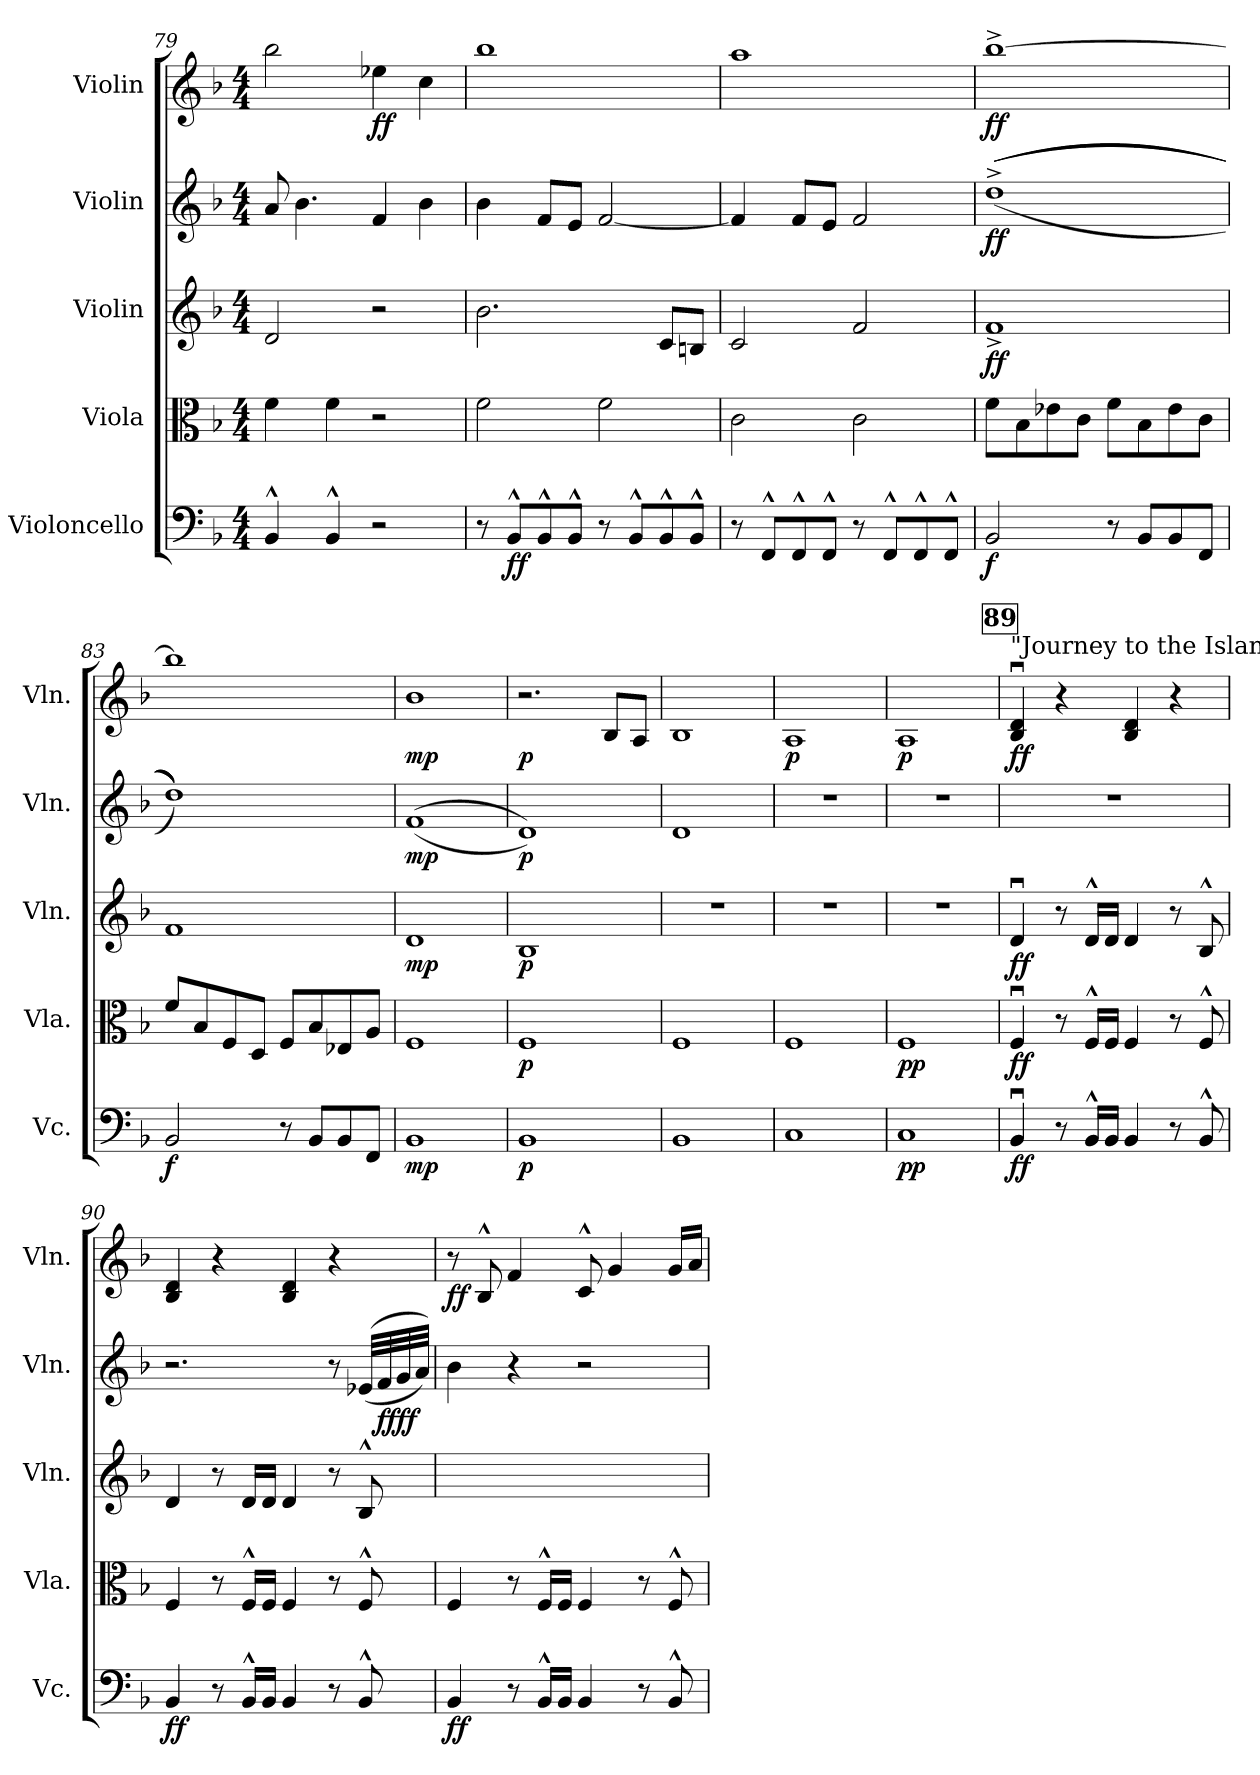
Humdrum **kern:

**kern	**dynam	**kern	**dynam	**kern	**dynam	**kern	**dynam	**kern	**dynam
*part5	*part5	*part4	*part4	*part3	*part3	*part2	*part2	*part1	*part1
*staff5	*staff5	*staff4	*staff4	*staff3	*staff3	*staff2	*staff2	*staff1	*staff1
*I"Violoncello	*	*I"Viola	*	*I"Violin	*	*I"Violin	*	*I"Violin	*
*I'Vc.	*	*I'Vla.	*	*I'Vln.	*	*I'Vln.	*	*I'Vln.	*
*clefF4	*	*clefC3	*	*clefG2	*	*clefG2	*	*clefG2	*
*k[b-]	*	*k[b-]	*	*k[b-]	*	*k[b-]	*	*k[b-]	*
*M4/4	*	*M4/4	*	*M4/4	*	*M4/4	*	*M4/4	*
=79	=79	=79	=79	=79	=79	=79	=79	=79	=79
4BB-^^/	.	4f\	.	2d/	.	8a/	.	2bb-\	.
.	.	.	.	.	.	4.b-\	.	.	.
4BB-^^/	.	4f\	.	.	.	.	.	.	.
!	!	!	!	!	!	!	!	!	!LO:DY:b
!	!	!	!	!	!	!	!	!	!LO:DY:n=1:b
2r	.	2r	.	2r	.	4f/	.	4ee-X\	f f
.	.	.	.	.	.	4b-\	.	4cc\	.
!!LO:PB:g=z
=80	=80	=80	=80	=80	=80	=80	=80	=80	=80
!	!	!	!LO:DY:b	!	!	!	!	!	!
!	!	!	!LO:DY:n=1:b	!	!	!	!	!	!
8r	.	2f\	mf mf	2.b-\	.	4b-\	.	1bb-	.
!	!LO:DY:b	!	!	!	!	!	!	!	!
!	!LO:DY:n=1:b	!	!	!	!	!	!	!	!
8BB-^^/L	f f	.	.	.	.	.	.	.	.
!	!	!	!	!	!	!	!LO:DY:b	!	!
!	!	!	!	!	!	!	!LO:DY:n=1:b	!	!
8BB-^^/	.	.	.	.	.	8f/L	mf mf	.	.
8BB-^^/J	.	.	.	.	.	8e/J	.	.	.
8r	.	2f\	.	.	.	[2f/	.	.	.
8BB-^^/L	.	.	.	.	.	.	.	.	.
8BB-^^/	.	.	.	8c/L	.	.	.	.	.
8BB-^^/J	.	.	.	8Bn/J	.	.	.	.	.
=81	=81	=81	=81	=81	=81	=81	=81	=81	=81
8r	.	2c\	.	2c/	.	4f/]	.	1aa	.
8FF^^/L	.	.	.	.	.	.	.	.	.
8FF^^/	.	.	.	.	.	8f/L	.	.	.
8FF^^/J	.	.	.	.	.	8e/J	.	.	.
8r	.	2c\	.	2f/	.	2f/	.	.	.
8FF^^/L	.	.	.	.	.	.	.	.	.
8FF^^/	.	.	.	.	.	.	.	.	.
8FF^^/J	.	.	.	.	.	.	.	.	.
=82	=82	=82	=82	=82	=82	=82	=82	=82	=82
!	!LO:DY:b	!	!LO:DY:b	!	!	!	!	!	!
!	!	!	!LO:DY:n=1:b	!	!LO:DY:b	!	!	!	!
!	!	!	!	!	!LO:DY:n=1:b	!	!LO:DY:b	!	!
!	!	!	!	!	!	!	!LO:DY:n=1:b	!	!LO:DY:b
!	!	!	!	!	!	!	!	!	!LO:DY:n=1:b
2BB-/	f	8f\L	mf mf	1f^	f f	((((1dd^	f f	[1bb-^	f f
.	.	8B-\	.	.	.	.	.	.	.
.	.	8e-X\	.	.	.	.	.	.	.
.	.	8c\J	.	.	.	.	.	.	.
8r	.	8f\L	.	.	.	.	.	.	.
8BB-/L	.	8B-\	.	.	.	.	.	.	.
8BB-/	.	8e-\	.	.	.	.	.	.	.
8FF/J	.	8c\J	.	.	.	.	.	.	.
=83	=83	=83	=83	=83	=83	=83	=83	=83	=83
!	!LO:DY:b	!	!LO:DY:b	!	!	!	!	!	!
!	!	!	!LO:DY:n=1:b	!	!LO:DY:b	!	!	!	!
!	!	!	!	!	!LO:DY:n=1:b	!	!LO:DY:b	!	!
!	!	!	!	!	!	!	!LO:DY:n=1:b	!	!LO:DY:b
!	!	!	!	!	!	!	!	!	!LO:DY:n=1:b
2BB-/	f	8f/L	mf mf	1f	mf mf	1dd))))	mf mf	1bb-]	mf mf
.	.	8B-/	.	.	.	.	.	.	.
.	.	8F/	.	.	.	.	.	.	.
.	.	8D/J	.	.	.	.	.	.	.
8r	.	8F/L	.	.	.	.	.	.	.
8BB-/L	.	8B-/	.	.	.	.	.	.	.
8BB-/	.	8E-X/	.	.	.	.	.	.	.
8FF/J	.	8A/J	.	.	.	.	.	.	.
=84	=84	=84	=84	=84	=84	=84	=84	=84	=84
!	!LO:DY:b	!	!	!	!LO:DY:b	!	!LO:DY:b	!	!LO:DY:b
1BB-	mp	1F	.	1d	mp	((1f	mp	1b-	mp
=85	=85	=85	=85	=85	=85	=85	=85	=85	=85
*	*	*	*	*	*	*	*	*MM85	*
!	!LO:DY:b	!	!LO:DY:b	!	!LO:DY:b	!	!LO:DY:b	!	!LO:DY:b
1BB-	p	1F	p	1B-	p	1d))	p	2.r	p
.	.	.	.	.	.	.	.	8B-/L	.
.	.	.	.	.	.	.	.	8A/J	.
!!LO:LB:g=z
=86	=86	=86	=86	=86	=86	=86	=86	=86	=86
1BB-	.	1F	.	1r	.	1d	.	1B-	.
=87	=87	=87	=87	=87	=87	=87	=87	=87	=87
!	!	!	!	!	!	!	!	!	!LO:DY:b
1C	.	1F	.	1r	.	1r	.	1A	p
=88	=88	=88	=88	=88	=88	=88	=88	=88	=88
!	!LO:DY:b	!	!LO:DY:b	!	!	!	!	!	!LO:DY:b
1C	pp	1F	pp	1r	.	1r	.	1A	p
!!LO:REH:place=s1:a:B:fs=14:t=89
=89	=89	=89	=89	=89	=89	=89	=89	=89	=89
!	!	!	!	!	!	!	!	!LO:TX:a:t="Journey to the Island"	!
!	!LO:DY:b	!	!LO:DY:b	!	!LO:DY:b	!	!	!	!LO:DY:b
4BB-u/	ff	4Fu/	ff	4du/	ff	1r	.	4B-/u 4d/u	ff
8r	.	8r	.	8r	.	.	.	4r	.
16BB-^^/LL	.	16F^^/LL	.	16d^^/LL	.	.	.	.	.
16BB-/JJ	.	16F/JJ	.	16d/JJ	.	.	.	.	.
4BB-/	.	4F/	.	4d/	.	.	.	4B-/ 4d/	.
8r	.	8r	.	8r	.	.	.	4r	.
8BB-^^/	.	8F^^/	.	8B-^^/	.	.	.	.	.
=90	=90	=90	=90	=90	=90	=90	=90	=90	=90
!	!LO:DY:b	!	!	!	!	!	!	!	!
4BB-/	ff	4F/	.	4d/	.	2.r	.	4B-/ 4d/	.
8r	.	8r	.	8r	.	.	.	4r	.
16BB-^^/LL	.	16F^^/LL	.	16d/LL	.	.	.	.	.
16BB-/JJ	.	16F/JJ	.	16d/JJ	.	.	.	.	.
4BB-/	.	4F/	.	4d/	.	.	.	4B-/ 4d/	.
8r	.	8r	.	8r	.	8r	.	4r	.
8BB-^^/	.	8F^^/	.	8B-^^/	.	((32e-X/LLL	.	.	.
!	!	!	!	!	!	!	!LO:DY:b	!	!
!	!	!	!	!	!	!	!LO:DY:n=1:b	!	!
.	.	.	.	.	.	32f/	ff ff	.	.
.	.	.	.	.	.	32g/	.	.	.
.	.	.	.	.	.	32a/JJJ))	.	.	.
=91	=91	=91	=91	=91	=91	=91	=91	=91	=91
!	!LO:DY:b	!	!	!	!	!	!	!	!LO:DY:b
4BB-/	ff	4F/	.	4d/yy	.	4b-\	.	8r	ff
.	.	.	.	.	.	.	.	8B-^^/	.
8r	.	8r	.	8ryy	.	4r	.	4f/	.
16BB-^^/LL	.	16F^^/LL	.	16d/LLyy	.	.	.	.	.
16BB-/JJ	.	16F/JJ	.	16d/JJyy	.	.	.	.	.
4BB-/	.	4F/	.	4d/yy	.	2r	.	8c^^/	.
.	.	.	.	.	.	.	.	4g/	.
8r	.	8r	.	8ryy	.	.	.	.	.
8BB-^^/	.	8F^^/	.	8d^^/yy	.	.	.	16g/LL	.
.	.	.	.	.	.	.	.	16a/JJ	.
=	=	=	=	=	=	=	=	=	=
*-	*-	*-	*-	*-	*-	*-	*-	*-	*-
